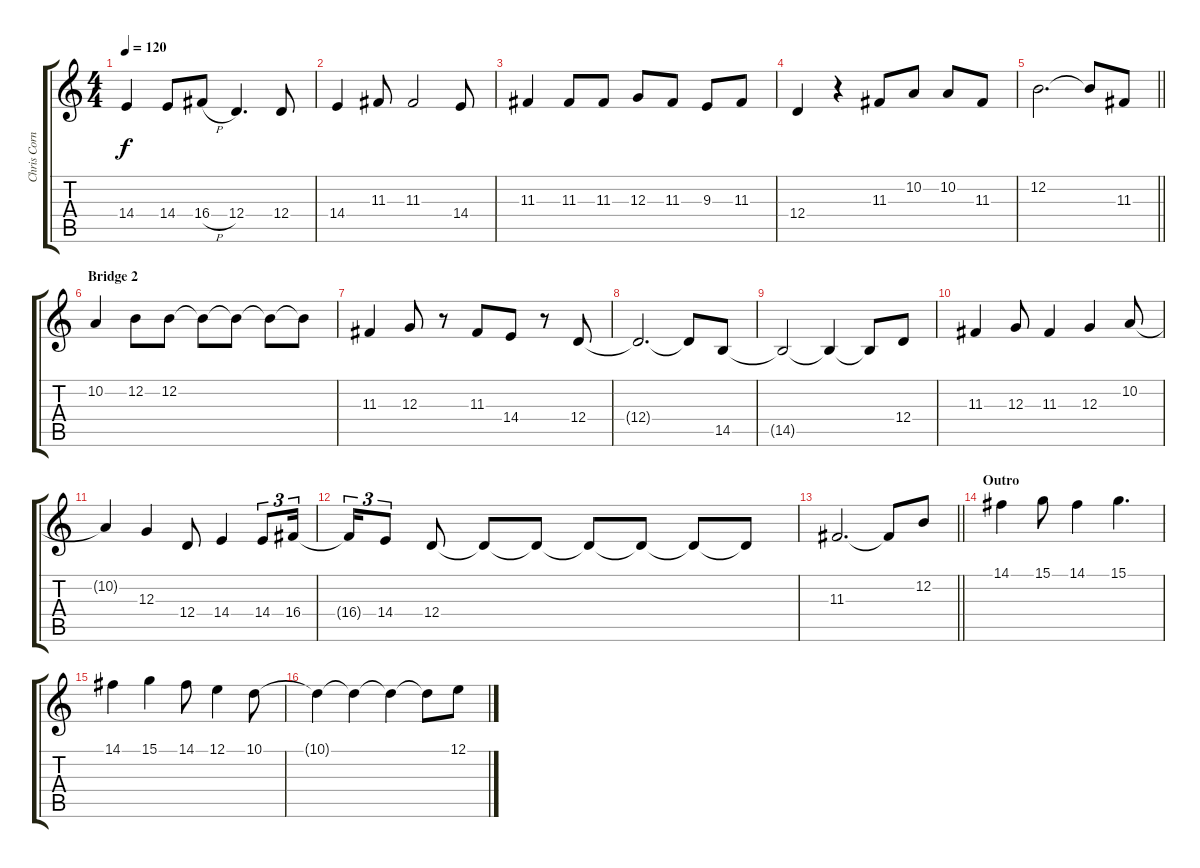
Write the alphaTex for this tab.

\track ("Chris Cornell" "Chris Corn") {instrument cello}
\staff {score tabs}
\tuning (E4 B3 G3 D3 A2 E2) {hide}
\ts (4 4)
\tempo 120
\clef g2
\ks c
14.4.4{dy f} 14.4.8 16.4{h}.8 12.4.4{d} 12.4.8 |
14.4.4 11.3.8 11.3.2 14.4.8 |
11.3.4 11.3.8 11.3.8 12.3.8 11.3.8 9.3.8 11.3.8 |
12.4.4 r.4 11.3.8 10.2.8 10.2.8 11.3.8 |
\barLineRight lightlight
12.2.2{d} 12.2{t}.8 11.3.8 |
\section ("" "Bridge 2")
10.2.4 12.2.8 12.2.8 12.2{t}.8 12.2{t}.8 12.2{t}.8 12.2{t}.8 |
11.3.4 12.3.8 r.8 11.3.8 14.4.8 r.8 12.4.8 |
12.4{t}.2{d} 12.4{t}.8 14.5.8 |
14.5{t}.2 14.5{t}.4 14.5{t}.8 12.4.8 |
11.3.4 12.3.8 11.3.4 12.3.4 10.2.8 |
10.2{t}.4 12.3.4 12.4.8 14.4.4 14.4.8{tu (3 2)} 16.4.16{tu (3 2)} |
16.4{t}.16{tu (3 2)} 14.4.8{tu (3 2)} 12.4.8 12.4{t}.8 12.4{t}.8 12.4{t}.8 12.4{t}.8 12.4{t}.8 12.4{t}.8 |
\barLineRight lightlight
11.3.2{d volume 16} 11.3{t}.8 12.2.8 |
\section ("" "Outro")
14.1.4 15.1.8 14.1.4 15.1.4{d} |
14.1.4 15.1.4 14.1.8 12.1.4 10.1.8 |
10.1{t}.4 10.1{t}.4 10.1{t}.4 10.1{t}.8 12.1.8
